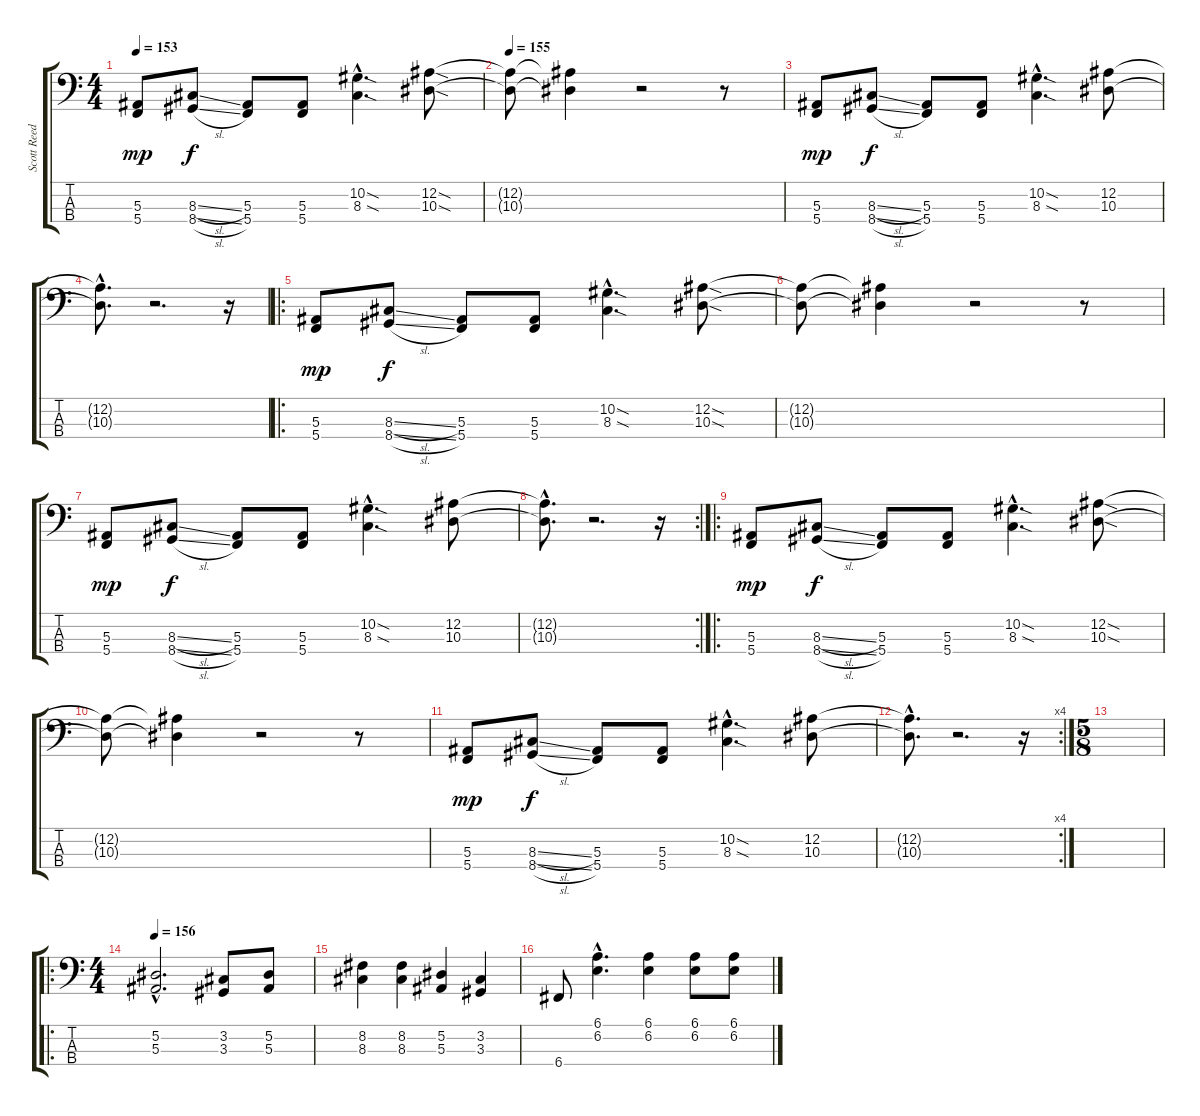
\track ("Scott Reeder" "Scott Reed") {instrument slapbass2}
\staff {score tabs}
\tuning (Eb2 Bb1 F1 C1) {hide}
\ts (4 4)
\tempo 153
\tempo 148
\tempo 153
\clef f4
\ks c
(5.3 5.4).8{dy mp instrument slapbass2} (8.3{sl} 8.4{sl}).8{dy f} (5.3 5.4).8 (5.3 5.4).8 (10.2{sod hac} 8.3{sod hac}).4{d} (12.2{sod} 10.3{sod}).8 |
\tempo 155
(12.2{t} 10.3{t}).8 (12.2{t} 10.3{t}).4 r.2 r.8 |
(5.3 5.4).8{dy mp} (8.3{sl} 8.4{sl}).8{dy f} (5.3 5.4).8 (5.3 5.4).8 (10.2{sod hac} 8.3{sod hac}).4{d} (12.2 10.3).8 |
(12.2{hac t} 10.3{hac t}).8{d} r.2{d} r.16 |
\ro
(5.3 5.4).8{dy mp} (8.3{sl} 8.4{sl}).8{dy f} (5.3 5.4).8 (5.3 5.4).8 (10.2{sod hac} 8.3{sod hac}).4{d} (12.2{sod} 10.3{sod}).8 |
(12.2{t} 10.3{t}).8 (12.2{t} 10.3{t}).4 r.2 r.8 |
(5.3 5.4).8{dy mp} (8.3{sl} 8.4{sl}).8{dy f} (5.3 5.4).8 (5.3 5.4).8 (10.2{sod hac} 8.3{sod hac}).4{d} (12.2 10.3).8 |
\rc 2
(12.2{hac t} 10.3{hac t}).8{d} r.2{d} r.16 |
\ro
(5.3 5.4).8{dy mp} (8.3{sl} 8.4{sl}).8{dy f} (5.3 5.4).8 (5.3 5.4).8 (10.2{sod hac} 8.3{sod hac}).4{d} (12.2{sod} 10.3{sod}).8 |
(12.2{t} 10.3{t}).8 (12.2{t} 10.3{t}).4 r.2 r.8 |
(5.3 5.4).8{dy mp} (8.3{sl} 8.4{sl}).8{dy f} (5.3 5.4).8 (5.3 5.4).8 (10.2{sod hac} 8.3{sod hac}).4{d} (12.2 10.3).8 |
\rc 4
(12.2{hac t} 10.3{hac t}).8{d} r.2{d} r.16 |
\ts (5 8)
|
\ro
\ts (4 4)
\tempo 156
(5.2{hac} 5.3{hac}).2{d} (3.2 3.3).8 (5.2 5.3).8 |
(8.2 8.3).4 (8.2 8.3).4 (5.2 5.3).4 (3.2 3.3).4 |
6.4.8 (6.1{hac} 6.2{hac}).4{d} (6.1 6.2).4 (6.1 6.2).8 (6.1 6.2).8
